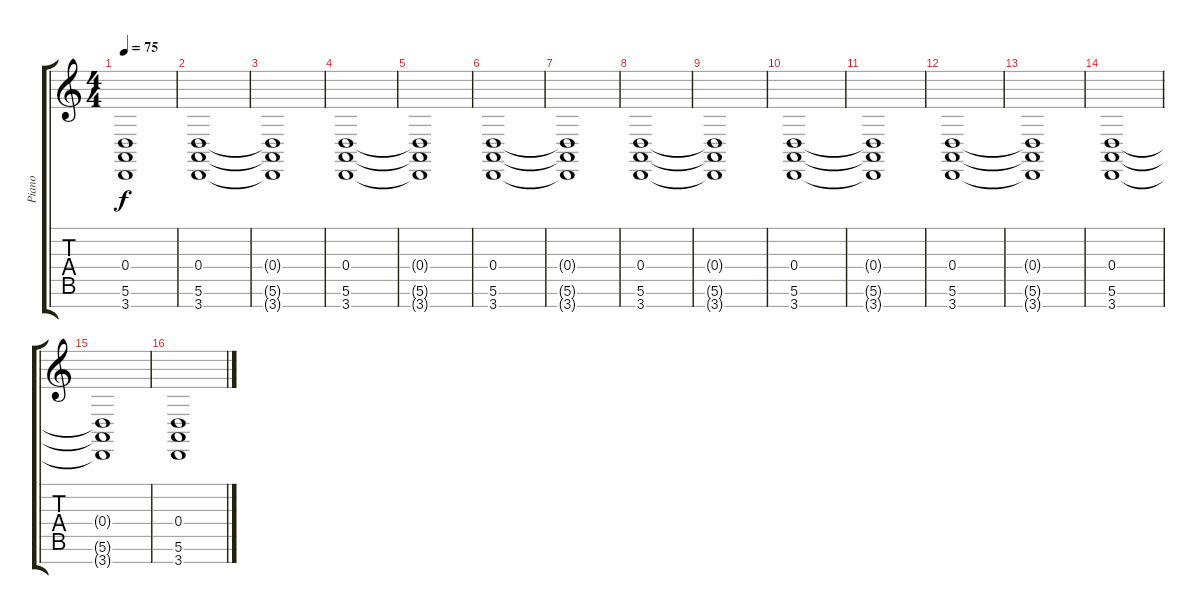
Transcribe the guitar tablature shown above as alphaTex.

\track ("Piano" "Piano") {instrument brightacousticpiano}
\staff {score tabs}
\tuning (E4 B3 G3 D3 A2 E2 B1) {hide}
\ts (4 4)
\tempo 75
\clef g2
\ks c
(0.4{t} 5.6{t} 3.7{t}).1{dy f} |
(0.4 5.6 3.7).1 |
(0.4{t} 5.6{t} 3.7{t}).1 |
(0.4 5.6 3.7).1 |
(0.4{t} 5.6{t} 3.7{t}).1 |
(0.4 5.6 3.7).1 |
(0.4{t} 5.6{t} 3.7{t}).1 |
(0.4 5.6 3.7).1 |
(0.4{t} 5.6{t} 3.7{t}).1 |
(0.4 5.6 3.7).1 |
(0.4{t} 5.6{t} 3.7{t}).1 |
(0.4 5.6 3.7).1 |
(0.4{t} 5.6{t} 3.7{t}).1 |
(0.4 5.6 3.7).1 |
(0.4{t} 5.6{t} 3.7{t}).1 |
(0.4 5.6 3.7).1
